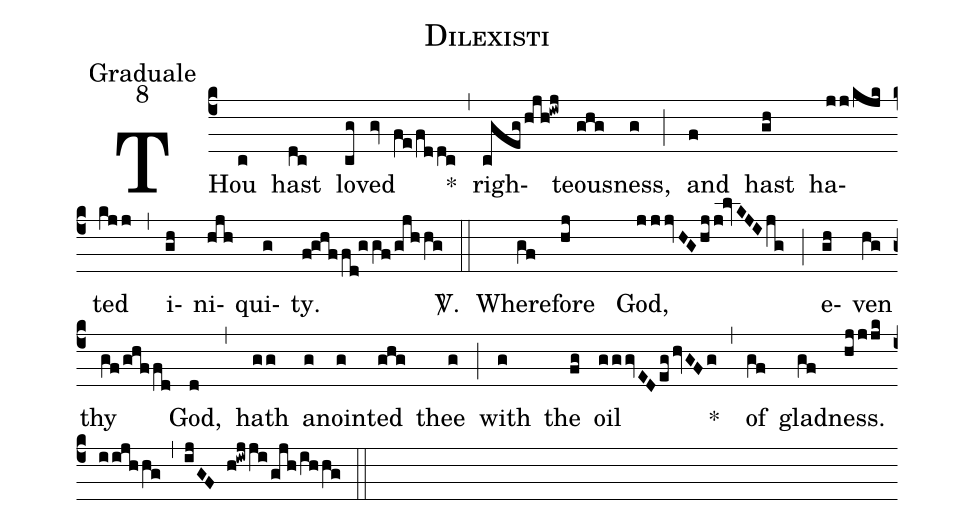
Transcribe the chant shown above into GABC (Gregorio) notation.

name:Dilexisti;
office-part:Graduale;
mode:8;
%%
(c4) THou(c) hast(dc) lo(cg)ved(gv fe/fddc) *(,) righ(cgeg/hjh!iwj)teous(ghg)ness,(g) (;) and(f) hast(gh) ha(jj/kjk)ted(kjj) (,) i(gh)ni(hjh)qui(g)ty.(f!ghffd!ggf/gjhhg) <sp>V/</sp>.(::) Where(gf)fore(hj) God,(jjjvHG/hjj!lvKJI/jg) (;) e(gh)ven(hg) thy(gf/ghffd) God,(d) (,) hath(gg) a(g)noin(g)ted(ghg) thee(g) (;) with(g) the(fg) oil(gggvED/eg/hvGFg) *(,) of(gf) glad(gf)ness.(hjjjk/iijhhg) (,) (ijGF h!iwjji/gjh/ihhg) (::)
